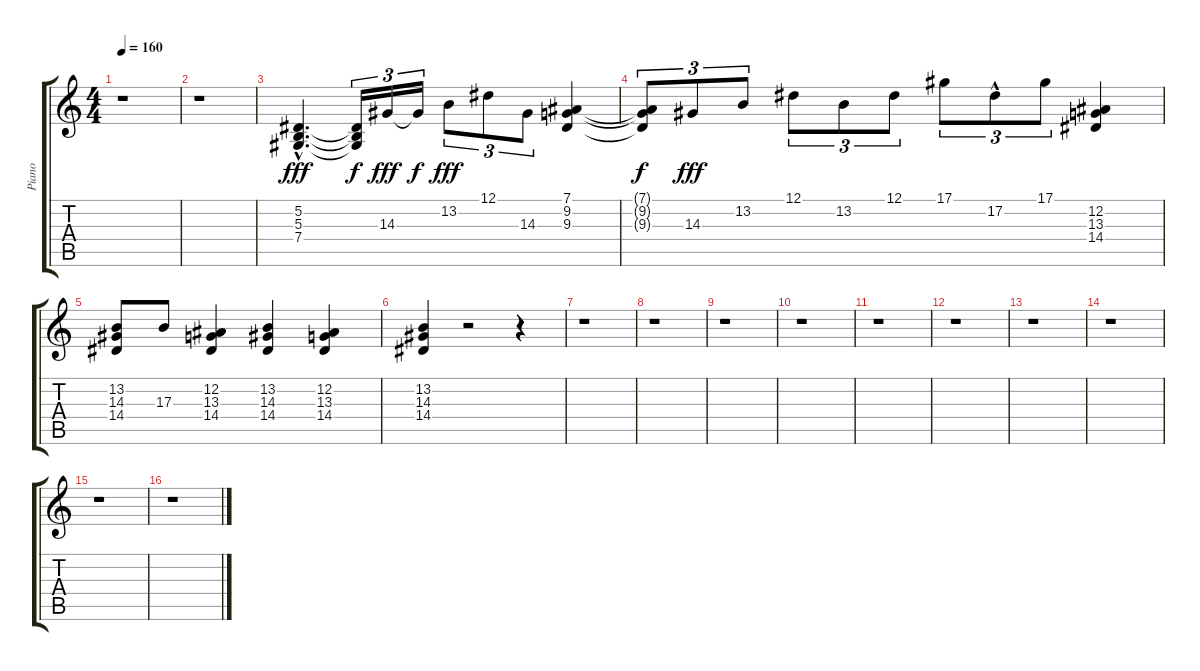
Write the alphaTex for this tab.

\track ("Piano" "Piano") {instrument acousticgrandpiano}
\staff {score tabs}
\tuning (Eb4 Bb3 Gb3 Db3 Ab2 Eb2) {hide}
\ts (4 4)
\tempo 160
\clef g2
\ks c
r.1{dy fff} |
r.1 |
(5.2{hac} 5.3{hac} 7.4{hac}).4{d volume 14} (5.2{t} 5.3{t} 7.4{t}).16{tu (3 2) dy f} 14.3.16{tu (3 2) dy fff} 14.3{t}.16{tu (3 2) dy f} 13.2.8{tu (3 2) dy fff} 12.1.8{tu (3 2)} 14.3.8{tu (3 2)} (7.1 9.2 9.3).4 |
(7.1{t} 9.2{t} 9.3{t}).8{tu (3 2) dy f} 14.3.8{tu (3 2) dy fff} 13.2.8{tu (3 2)} 12.1.8{tu (3 2)} 13.2.8{tu (3 2)} 12.1.8{tu (3 2)} 17.1.8{tu (3 2)} 17.2{hac}.8{tu (3 2)} 17.1.8{tu (3 2)} (12.2 13.3 14.4).4 |
(13.2 14.3 14.4).8 17.3.8 (12.2 13.3 14.4).4 (13.2 14.3 14.4).4 (12.2 13.3 14.4).4 |
(13.2 14.3 14.4).4 r.2 r.4 |
r.1 |
r.1 |
r.1 |
r.1 |
r.1 |
r.1 |
r.1 |
r.1 |
r.1 |
r.1
